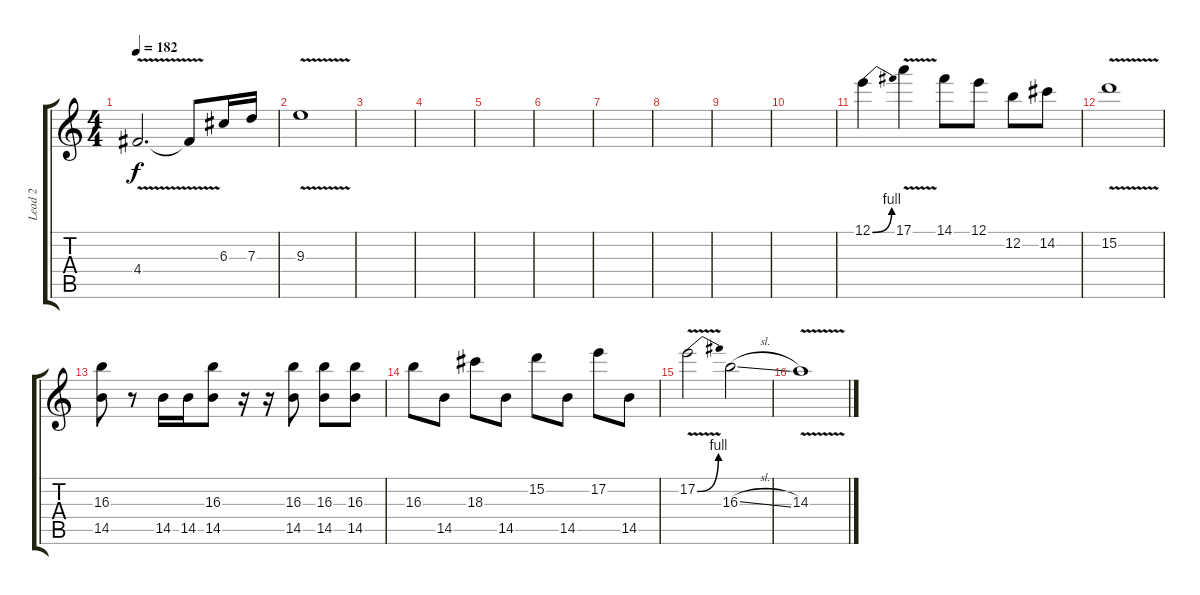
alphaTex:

\track ("Lead 2" "Lead 2") {instrument distortionguitar}
\staff {score tabs}
\tuning (E4 B3 G3 D3 A2 E2) {hide}
\ts (4 4)
\tempo 182
\clef g2
\ks c
4.4{v}.2{d dy f} 4.4{t}.8 6.3.16 7.3.16 |
9.3{v}.1 |
|
|
|
|
|
|
|
|
12.1{be (bend 0 0 60 4)}.4{volume 13 balance 8} 17.1{v}.4 14.1.8 12.1.8 12.2.8 14.2.8 |
15.2{v}.1 |
(16.3 14.5).8 r.8 14.5.16 14.5.16 (16.3 14.5).8 r.16 r.16 (16.3 14.5).8 (16.3 14.5).8 (16.3 14.5).8 |
16.3.8 14.5.8 18.3.8 14.5.8 15.2.8 14.5.8 17.2.8 14.5.8 |
17.2{be (bend 0 0 60 4) v}.2 16.3{sl}.2 |
14.3{v}.1
